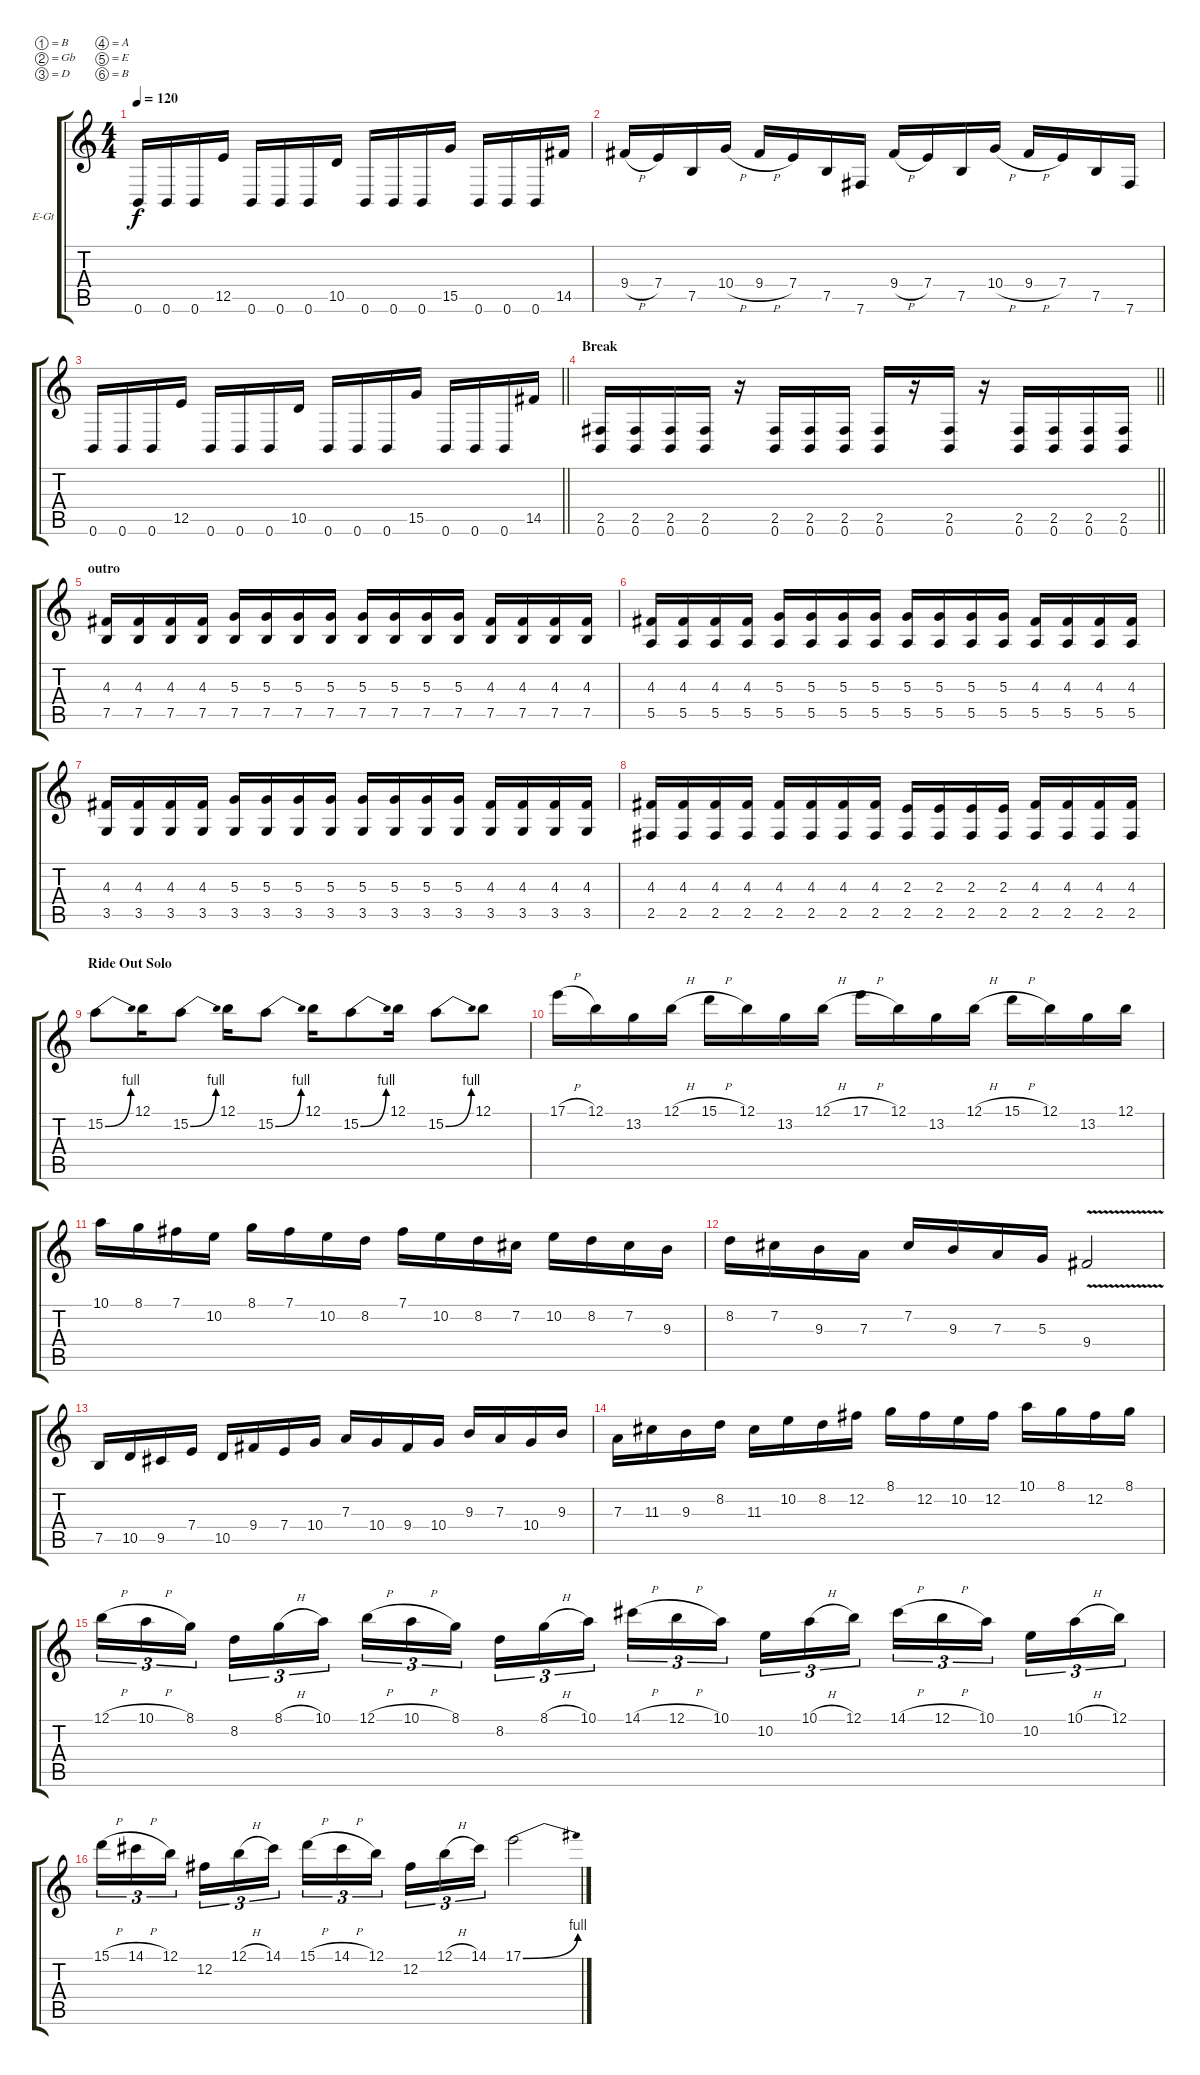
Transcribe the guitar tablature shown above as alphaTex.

\bracketExtendMode groupsimilarinstruments
\firstSystemTrackNameOrientation horizontal
\otherSystemsTrackNameOrientation horizontal
\track ("RG Left" "E-Gt") {instrument distortionguitar}
\staff {score tabs}
\tuning (B3 Gb3 D3 A2 E2 B1)
\ts (4 4)
\tempo 120
\clef g2
\ks c
0.6.16{dy f} 0.6.16 0.6.16 12.5.16 0.6.16 0.6.16 0.6.16 10.5.16 0.6.16 0.6.16 0.6.16 15.5.16 0.6.16 0.6.16 0.6.16 14.5.16 |
9.4{h}.16 7.4.16 7.5.16 10.4{h}.16 9.4{h}.16 7.4.16 7.5.16 7.6.16 9.4{h}.16 7.4.16 7.5.16 10.4{h}.16 9.4{h}.16 7.4.16 7.5.16 7.6.16 |
\barLineRight lightlight
0.6.16 0.6.16 0.6.16 12.5.16 0.6.16 0.6.16 0.6.16 10.5.16 0.6.16 0.6.16 0.6.16 15.5.16 0.6.16 0.6.16 0.6.16 14.5.16 |
\section ("" "Break")
\barLineRight lightlight
(2.5 0.6).16 (2.5 0.6).16 (2.5 0.6).16 (2.5 0.6).16 r.16 (2.5 0.6).16 (2.5 0.6).16 (2.5 0.6).16 (2.5 0.6).16 r.16 (2.5 0.6).16 r.16 (2.5 0.6).16 (2.5 0.6).16 (2.5 0.6).16 (2.5 0.6).16 |
\section ("" "outro")
(4.3 7.5).16 (4.3 7.5).16 (4.3 7.5).16 (4.3 7.5).16 (5.3 7.5).16 (5.3 7.5).16 (5.3 7.5).16 (5.3 7.5).16 (5.3 7.5).16 (5.3 7.5).16 (5.3 7.5).16 (5.3 7.5).16 (4.3 7.5).16 (4.3 7.5).16 (4.3 7.5).16 (4.3 7.5).16 |
(4.3 5.5).16 (4.3 5.5).16 (4.3 5.5).16 (4.3 5.5).16 (5.3 5.5).16 (5.3 5.5).16 (5.3 5.5).16 (5.3 5.5).16 (5.3 5.5).16 (5.3 5.5).16 (5.3 5.5).16 (5.3 5.5).16 (4.3 5.5).16 (4.3 5.5).16 (4.3 5.5).16 (4.3 5.5).16 |
(4.3 3.5).16 (4.3 3.5).16 (4.3 3.5).16 (4.3 3.5).16 (5.3 3.5).16 (5.3 3.5).16 (5.3 3.5).16 (5.3 3.5).16 (5.3 3.5).16 (5.3 3.5).16 (5.3 3.5).16 (5.3 3.5).16 (4.3 3.5).16 (4.3 3.5).16 (4.3 3.5).16 (4.3 3.5).16 |
(4.3 2.5).16 (4.3 2.5).16 (4.3 2.5).16 (4.3 2.5).16 (4.3 2.5).16 (4.3 2.5).16 (4.3 2.5).16 (4.3 2.5).16 (2.3 2.5).16 (2.3 2.5).16 (2.3 2.5).16 (2.3 2.5).16 (4.3 2.5).16 (4.3 2.5).16 (4.3 2.5).16 (4.3 2.5).16 |
\section ("" "Ride Out Solo")
15.2{be (bend 0 0 60 4)}.8 12.1.16 15.2{be (bend 0 0 60 4)}.8 12.1.16 15.2{be (bend 0 0 60 4)}.8 12.1.16 15.2{be (bend 0 0 60 4)}.8 12.1.16 15.2{be (bend 0 0 60 4)}.8 12.1.8 |
17.1{h}.16 12.1.16 13.2.16 12.1{h}.16 15.1{h}.16 12.1.16 13.2.16 12.1{h}.16 17.1{h}.16 12.1.16 13.2.16 12.1{h}.16 15.1{h}.16 12.1.16 13.2.16 12.1.16 |
10.1.16 8.1.16 7.1.16 10.2.16 8.1.16 7.1.16 10.2.16 8.2.16 7.1.16 10.2.16 8.2.16 7.2.16 10.2.16 8.2.16 7.2.16 9.3.16 |
8.2.16 7.2.16 9.3.16 7.3.16 7.2.16 9.3.16 7.3.16 5.3.16 9.4{v}.2 |
7.5.16 10.5.16 9.5.16 7.4.16 10.5.16 9.4.16 7.4.16 10.4.16 7.3.16 10.4.16 9.4.16 10.4.16 9.3.16 7.3.16 10.4.16 9.3.16 |
7.3.16 11.3.16 9.3.16 8.2.16 11.3.16 10.2.16 8.2.16 12.2.16 8.1.16 12.2.16 10.2.16 12.2.16 10.1.16 8.1.16 12.2.16 8.1.16 |
12.1{h}.16{tu (3 2)} 10.1{h}.16{tu (3 2)} 8.1.16{tu (3 2)} 8.2.16{tu (3 2)} 8.1{h}.16{tu (3 2)} 10.1.16{tu (3 2)} 12.1{h}.16{tu (3 2)} 10.1{h}.16{tu (3 2)} 8.1.16{tu (3 2)} 8.2.16{tu (3 2)} 8.1{h}.16{tu (3 2)} 10.1.16{tu (3 2)} 14.1{h}.16{tu (3 2)} 12.1{h}.16{tu (3 2)} 10.1.16{tu (3 2)} 10.2.16{tu (3 2)} 10.1{h}.16{tu (3 2)} 12.1.16{tu (3 2)} 14.1{h}.16{tu (3 2)} 12.1{h}.16{tu (3 2)} 10.1.16{tu (3 2)} 10.2.16{tu (3 2)} 10.1{h}.16{tu (3 2)} 12.1.16{tu (3 2)} |
15.1{h}.16{tu (3 2)} 14.1{h}.16{tu (3 2)} 12.1.16{tu (3 2)} 12.2.16{tu (3 2)} 12.1{h}.16{tu (3 2)} 14.1.16{tu (3 2)} 15.1{h}.16{tu (3 2)} 14.1{h}.16{tu (3 2)} 12.1.16{tu (3 2)} 12.2.16{tu (3 2)} 12.1{h}.16{tu (3 2)} 14.1.16{tu (3 2)} 17.1{be (bend 0 0 60 4)}.2
